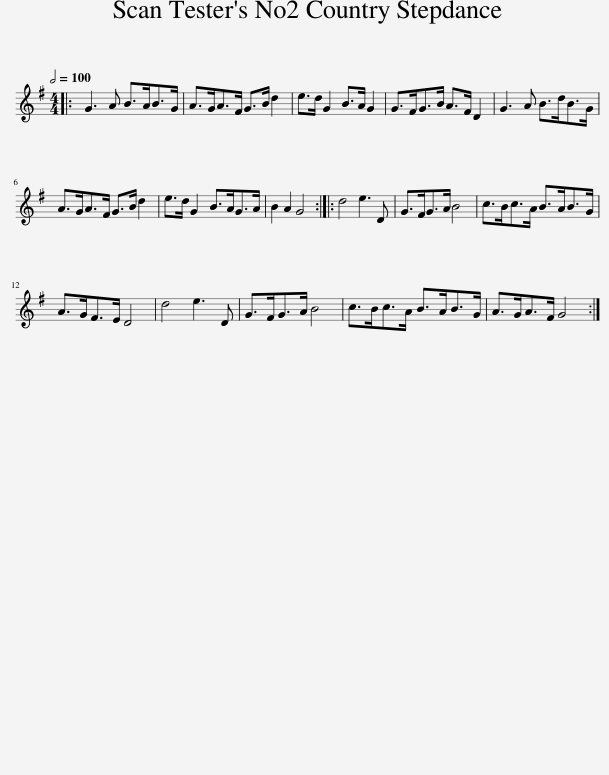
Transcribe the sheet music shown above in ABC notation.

X:1
L:1/8
Q:1/2=100
M:4/4
I:linebreak $
K:G
V:1 treble
V:1
|: G3 A B>AB>G | A>GA>F G>B d2 | e>d G2 B>A G2 | G>FG>B A>F D2 | G3 A B>dB>G |$ %5
 A>GA>F G>B d2 | e>d G2 B>AG>A | B2 A2 G4 :: d4 e3 D | G>FG>A B4 | %10
 c>Bc>A B>AB>G |$ A>GF>E D4 | d4 e3 D | G>FG>A B4 | c>Bc>A B>AB>G | %15
 A>GA>F G4 :| %16
